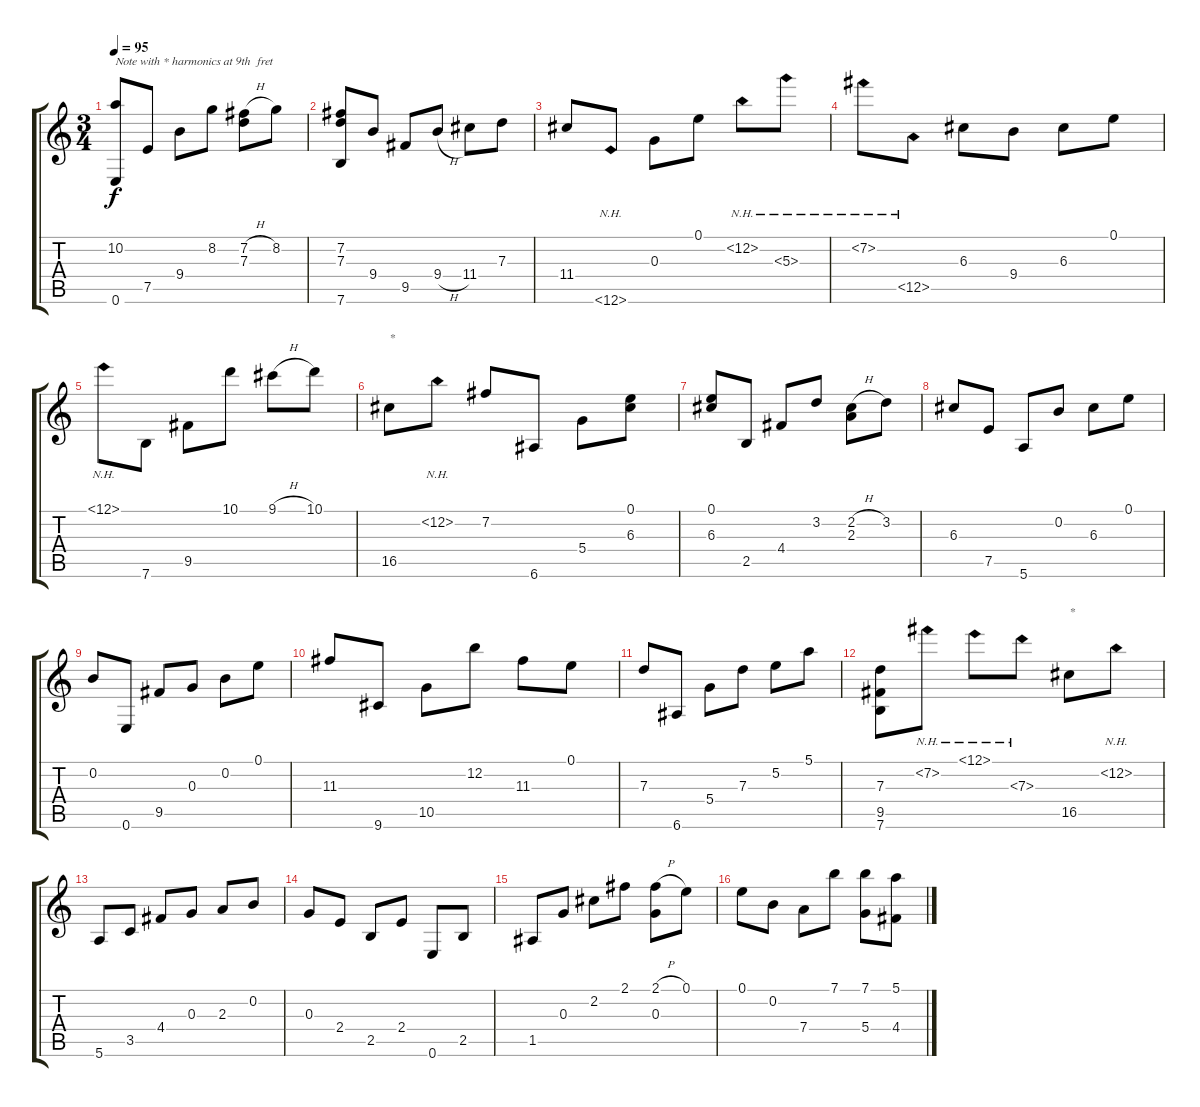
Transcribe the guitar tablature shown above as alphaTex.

\track "" {instrument acousticguitarnylon}
\staff {score tabs}
\tuning (E4 B3 G3 D3 A2 E2) {hide}
\ts (3 4)
\tempo 95
\clef g2
\ks c
(10.2 0.6).8{txt "Note with * harmonics at 9th  fret" dy f instrument acousticguitarnylon} 7.5.8 9.4.8 8.2.8 (7.2{h} 7.3).8 8.2.8 |
(7.2 7.3 7.6).8 9.4.8 9.5.8 9.4{h}.8 11.4.8 7.3.8 |
11.4.8 12.6{nh}.8 0.3.8 0.1.8 12.2{nh}.8 5.3{nh}.8 |
7.2{nh}.8 12.5{nh}.8 6.3.8 9.4.8 6.3.8 0.1.8 |
12.1{nh}.8 7.6.8 9.5.8 10.1.8 9.1{h}.8 10.1.8 |
16.5.8{txt "*"} 12.2{nh}.8 7.2.8 6.6.8 5.4.8 (0.1 6.3).8 |
(0.1 6.3).8 2.5.8 4.4.8 3.2.8 (2.2{h} 2.3).8 3.2.8 |
6.3.8 7.5.8 5.6.8 0.2.8 6.3.8 0.1.8 |
0.2.8 0.6.8 9.5.8 0.3.8 0.2.8 0.1.8 |
11.3.8 9.6.8 10.5.8 12.2.8 11.3.8 0.1.8 |
7.3.8 6.6.8 5.4.8 7.3.8 5.2.8 5.1.8 |
(7.3 9.5 7.6).8 7.2{nh}.8 12.1{nh}.8 7.3{nh}.8 16.5.8{txt "*"} 12.2{nh}.8 |
5.6.8 3.5.8 4.4.8 0.3.8 2.3.8 0.2.8 |
0.3.8 2.4.8 2.5.8 2.4.8 0.6.8 2.5.8 |
1.5.8 0.3.8 2.2.8 2.1.8 (2.1{h} 0.3).8 0.1.8 |
0.1.8 0.2.8 7.4.8 7.1.8 (7.1 5.4).8 (5.1 4.4).8
